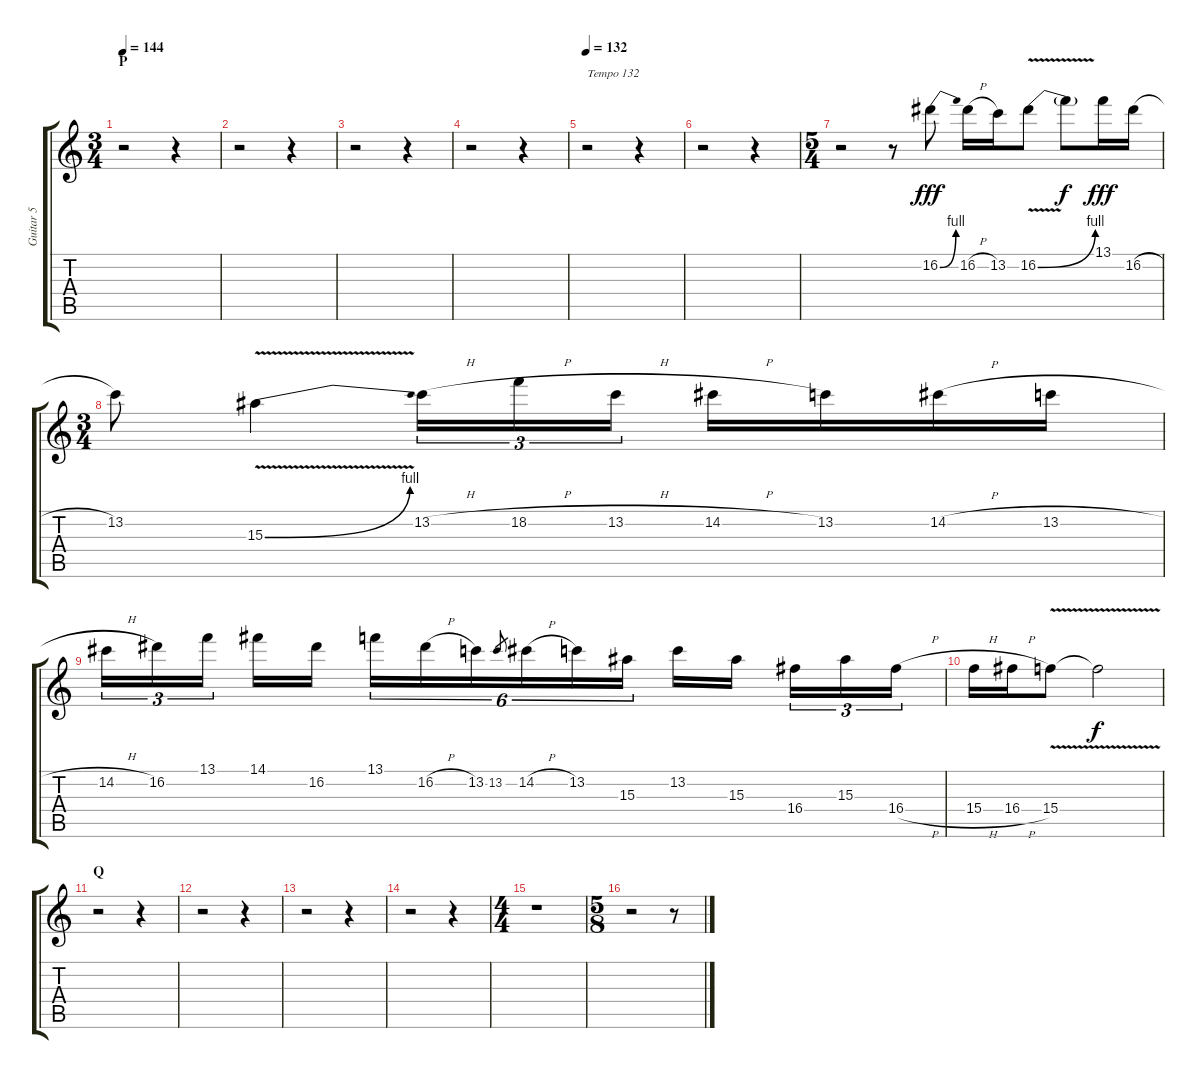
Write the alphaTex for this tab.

\track ("Guitar 5" "Guitar 5") {instrument distortionguitar}
\staff {score tabs}
\tuning (E4 B3 G3 D3 A2 E2) {hide}
\ts (3 4)
\section ("" "P")
\tempo 144
\clef g2
\ks c
r.2{dy fff} r.4 |
r.2 r.4 |
r.2 r.4 |
r.2 r.4 |
\tempo 132
r.2{txt "Tempo 132"} r.4 |
r.2 r.4 |
\ts (5 4)
r.2 r.8 16.2{be (bend 0 0 60 4)}.8 16.2{h}.16 13.2.16 16.2{be (bend 0 0 60 4) v}.8 16.2{t}.8{dy f} 13.1.16{dy fff} 16.2{h}.16 |
\ts (3 4)
13.2.8 15.3{be (bend 0 0 60 4) v}.4 13.2{h}.16{tu (3 2)} 18.2{h}.16{tu (3 2)} 13.2{h}.16{tu (3 2)} 14.2{h}.16 13.2.16 14.2{h}.16 13.2{h}.16 |
14.2{h}.16{tu (3 2)} 16.2.16{tu (3 2)} 13.1.16{tu (3 2)} 14.1.16 16.2.16 13.1.16{tu (6 4)} 16.2{h}.16{tu (6 4)} 13.2.16{tu (6 4)} 13.2.8{gr} 14.2{h}.16{tu (6 4)} 13.2.16{tu (6 4)} 15.3.16{tu (6 4)} 13.2.16 15.3.16 16.4.16{tu (3 2)} 15.3.16{tu (3 2)} 16.4{h}.16{tu (3 2)} |
15.4{h}.16 16.4{h}.16 15.4{v}.8 15.4{t}.2{dy f} |
\section ("" "Q")
r.2 r.4 |
r.2 r.4 |
r.2 r.4 |
r.2 r.4 |
\ts (4 4)
r.1 |
\ts (5 8)
r.2 r.8
